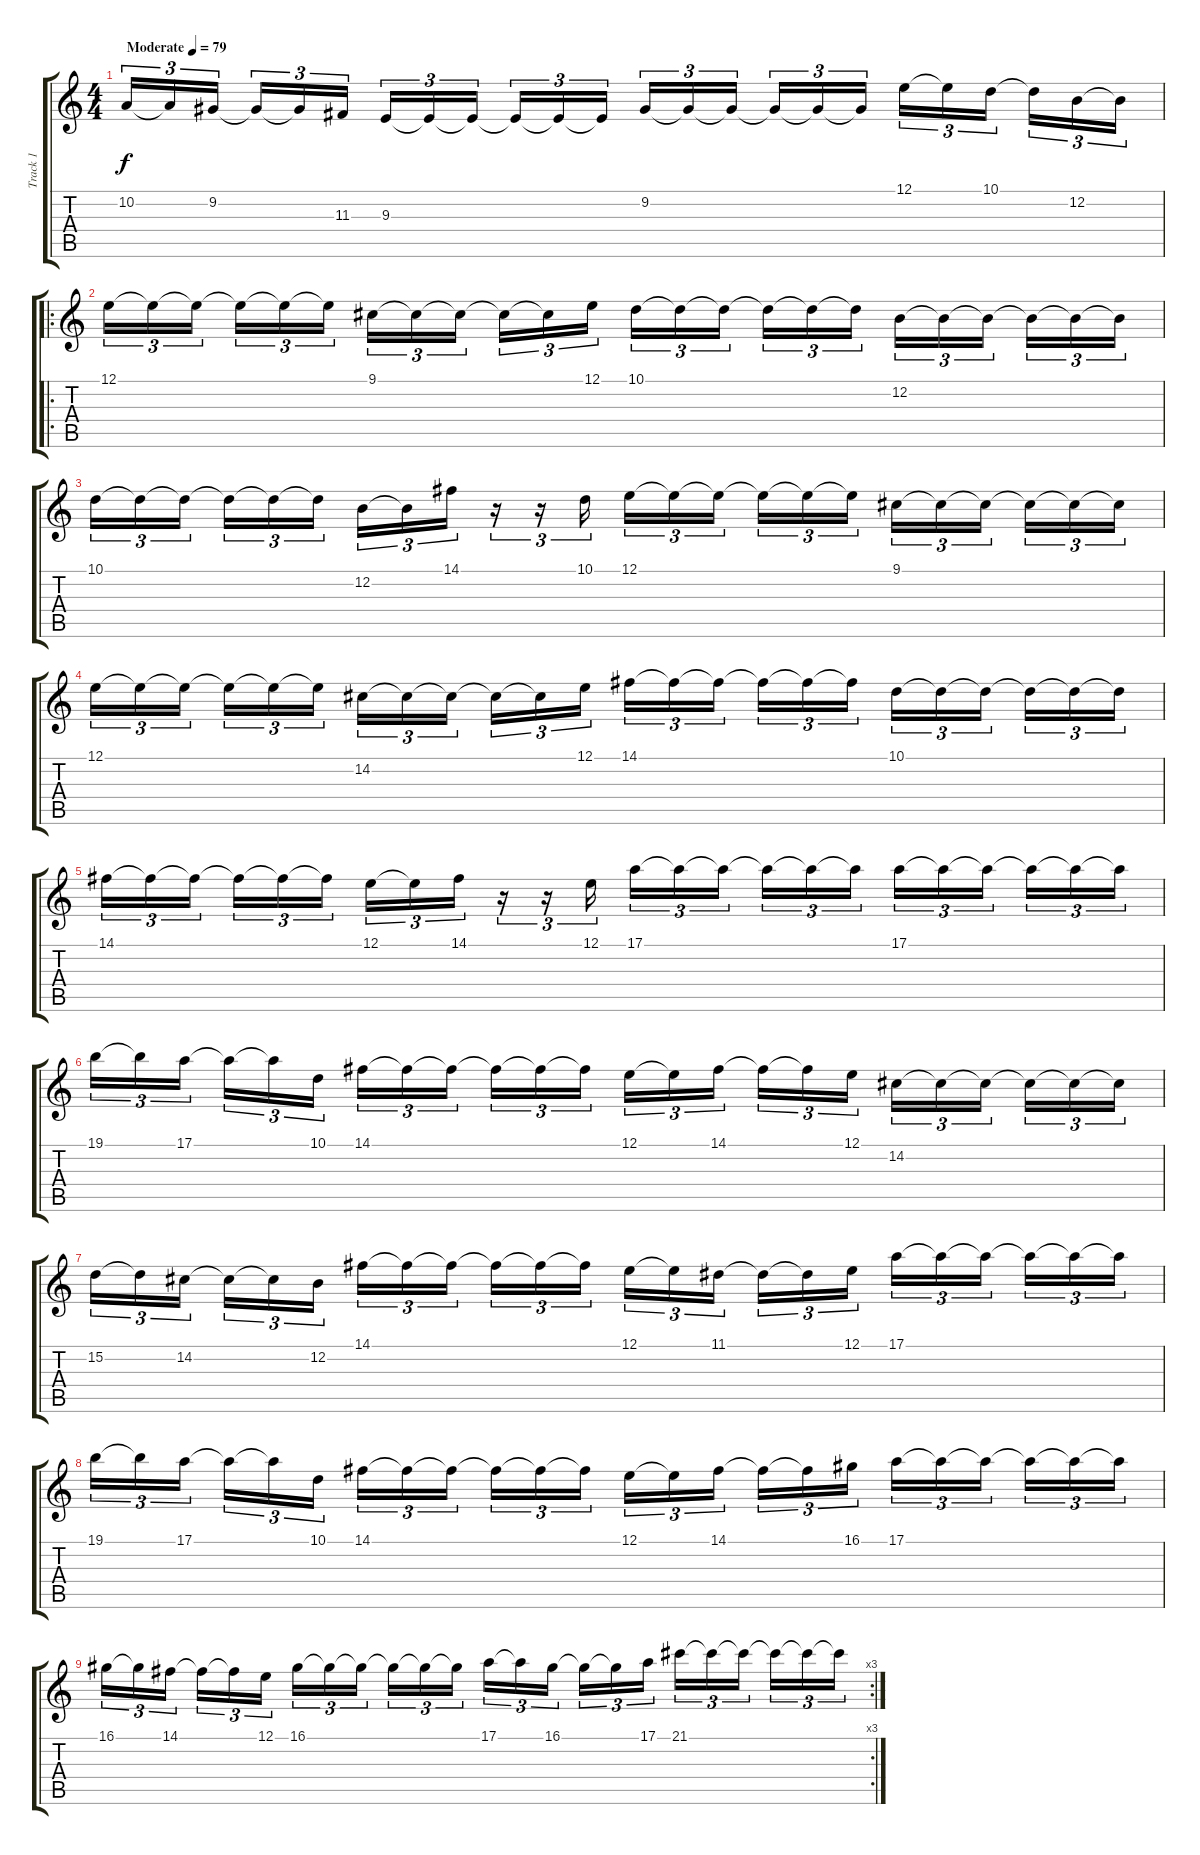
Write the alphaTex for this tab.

\track ("Track 1" "Track 1") {instrument lead5charang}
\staff {score tabs}
\tuning (E4 B3 G3 D3 A2 E2) {hide}
\ts (4 4)
\tempo (79 "Moderate")
\clef g2
\ks c
10.2.16{tu (3 2) dy f instrument lead5charang} 10.2{t}.16{tu (3 2)} 9.2.16{tu (3 2) beam splitsecondary} 9.2{t}.16{tu (3 2)} 9.2{t}.16{tu (3 2)} 11.3.16{tu (3 2)} 9.3.16{tu (3 2)} 9.3{t}.16{tu (3 2)} 9.3{t}.16{tu (3 2) beam splitsecondary} 9.3{t}.16{tu (3 2)} 9.3{t}.16{tu (3 2)} 9.3{t}.16{tu (3 2)} 9.2.16{tu (3 2)} 9.2{t}.16{tu (3 2)} 9.2{t}.16{tu (3 2) beam splitsecondary} 9.2{t}.16{tu (3 2)} 9.2{t}.16{tu (3 2)} 9.2{t}.16{tu (3 2)} 12.1.16{tu (3 2)} 12.1{t}.16{tu (3 2)} 10.1.16{tu (3 2) beam splitsecondary} 10.1{t}.16{tu (3 2)} 12.2.16{tu (3 2)} 12.2{t}.16{tu (3 2)} |
\ro
12.1.16{tu (3 2)} 12.1{t}.16{tu (3 2)} 12.1{t}.16{tu (3 2) beam splitsecondary} 12.1{t}.16{tu (3 2)} 12.1{t}.16{tu (3 2)} 12.1{t}.16{tu (3 2)} 9.1.16{tu (3 2)} 9.1{t}.16{tu (3 2)} 9.1{t}.16{tu (3 2) beam splitsecondary} 9.1{t}.16{tu (3 2)} 9.1{t}.16{tu (3 2)} 12.1.16{tu (3 2)} 10.1.16{tu (3 2)} 10.1{t}.16{tu (3 2)} 10.1{t}.16{tu (3 2) beam splitsecondary} 10.1{t}.16{tu (3 2)} 10.1{t}.16{tu (3 2)} 10.1{t}.16{tu (3 2)} 12.2.16{tu (3 2)} 12.2{t}.16{tu (3 2)} 12.2{t}.16{tu (3 2) beam splitsecondary} 12.2{t}.16{tu (3 2)} 12.2{t}.16{tu (3 2)} 12.2{t}.16{tu (3 2)} |
10.1.16{tu (3 2)} 10.1{t}.16{tu (3 2)} 10.1{t}.16{tu (3 2) beam splitsecondary} 10.1{t}.16{tu (3 2)} 10.1{t}.16{tu (3 2)} 10.1{t}.16{tu (3 2)} 12.2.16{tu (3 2)} 12.2{t}.16{tu (3 2)} 14.1.16{tu (3 2)} r.16{tu (3 2)} r.16{tu (3 2)} 10.1.16{tu (3 2)} 12.1.16{tu (3 2)} 12.1{t}.16{tu (3 2)} 12.1{t}.16{tu (3 2) beam splitsecondary} 12.1{t}.16{tu (3 2)} 12.1{t}.16{tu (3 2)} 12.1{t}.16{tu (3 2)} 9.1.16{tu (3 2)} 9.1{t}.16{tu (3 2)} 9.1{t}.16{tu (3 2) beam splitsecondary} 9.1{t}.16{tu (3 2)} 9.1{t}.16{tu (3 2)} 9.1{t}.16{tu (3 2)} |
12.1.16{tu (3 2)} 12.1{t}.16{tu (3 2)} 12.1{t}.16{tu (3 2) beam splitsecondary} 12.1{t}.16{tu (3 2)} 12.1{t}.16{tu (3 2)} 12.1{t}.16{tu (3 2)} 14.2.16{tu (3 2)} 14.2{t}.16{tu (3 2)} 14.2{t}.16{tu (3 2) beam splitsecondary} 14.2{t}.16{tu (3 2)} 14.2{t}.16{tu (3 2)} 12.1.16{tu (3 2)} 14.1.16{tu (3 2)} 14.1{t}.16{tu (3 2)} 14.1{t}.16{tu (3 2) beam splitsecondary} 14.1{t}.16{tu (3 2)} 14.1{t}.16{tu (3 2)} 14.1{t}.16{tu (3 2)} 10.1.16{tu (3 2)} 10.1{t}.16{tu (3 2)} 10.1{t}.16{tu (3 2) beam splitsecondary} 10.1{t}.16{tu (3 2)} 10.1{t}.16{tu (3 2)} 10.1{t}.16{tu (3 2)} |
14.1.16{tu (3 2)} 14.1{t}.16{tu (3 2)} 14.1{t}.16{tu (3 2) beam splitsecondary} 14.1{t}.16{tu (3 2)} 14.1{t}.16{tu (3 2)} 14.1{t}.16{tu (3 2)} 12.1.16{tu (3 2)} 12.1{t}.16{tu (3 2)} 14.1.16{tu (3 2)} r.16{tu (3 2)} r.16{tu (3 2)} 12.1.16{tu (3 2)} 17.1.16{tu (3 2)} 17.1{t}.16{tu (3 2)} 17.1{t}.16{tu (3 2) beam splitsecondary} 17.1{t}.16{tu (3 2)} 17.1{t}.16{tu (3 2)} 17.1{t}.16{tu (3 2)} 17.1.16{tu (3 2)} 17.1{t}.16{tu (3 2)} 17.1{t}.16{tu (3 2) beam splitsecondary} 17.1{t}.16{tu (3 2)} 17.1{t}.16{tu (3 2)} 17.1{t}.16{tu (3 2)} |
19.1.16{tu (3 2)} 19.1{t}.16{tu (3 2)} 17.1.16{tu (3 2) beam splitsecondary} 17.1{t}.16{tu (3 2)} 17.1{t}.16{tu (3 2)} 10.1.16{tu (3 2)} 14.1.16{tu (3 2)} 14.1{t}.16{tu (3 2)} 14.1{t}.16{tu (3 2) beam splitsecondary} 14.1{t}.16{tu (3 2)} 14.1{t}.16{tu (3 2)} 14.1{t}.16{tu (3 2)} 12.1.16{tu (3 2)} 12.1{t}.16{tu (3 2)} 14.1.16{tu (3 2) beam splitsecondary} 14.1{t}.16{tu (3 2)} 14.1{t}.16{tu (3 2)} 12.1.16{tu (3 2)} 14.2.16{tu (3 2)} 14.2{t}.16{tu (3 2)} 14.2{t}.16{tu (3 2) beam splitsecondary} 14.2{t}.16{tu (3 2)} 14.2{t}.16{tu (3 2)} 14.2{t}.16{tu (3 2)} |
15.2.16{tu (3 2)} 15.2{t}.16{tu (3 2)} 14.2.16{tu (3 2) beam splitsecondary} 14.2{t}.16{tu (3 2)} 14.2{t}.16{tu (3 2)} 12.2.16{tu (3 2)} 14.1.16{tu (3 2)} 14.1{t}.16{tu (3 2)} 14.1{t}.16{tu (3 2) beam splitsecondary} 14.1{t}.16{tu (3 2)} 14.1{t}.16{tu (3 2)} 14.1{t}.16{tu (3 2)} 12.1.16{tu (3 2)} 12.1{t}.16{tu (3 2)} 11.1.16{tu (3 2) beam splitsecondary} 11.1{t}.16{tu (3 2)} 11.1{t}.16{tu (3 2)} 12.1.16{tu (3 2)} 17.1.16{tu (3 2)} 17.1{t}.16{tu (3 2)} 17.1{t}.16{tu (3 2) beam splitsecondary} 17.1{t}.16{tu (3 2)} 17.1{t}.16{tu (3 2)} 17.1{t}.16{tu (3 2)} |
19.1.16{tu (3 2)} 19.1{t}.16{tu (3 2)} 17.1.16{tu (3 2) beam splitsecondary} 17.1{t}.16{tu (3 2)} 17.1{t}.16{tu (3 2)} 10.1.16{tu (3 2)} 14.1.16{tu (3 2)} 14.1{t}.16{tu (3 2)} 14.1{t}.16{tu (3 2) beam splitsecondary} 14.1{t}.16{tu (3 2)} 14.1{t}.16{tu (3 2)} 14.1{t}.16{tu (3 2)} 12.1.16{tu (3 2)} 12.1{t}.16{tu (3 2)} 14.1.16{tu (3 2) beam splitsecondary} 14.1{t}.16{tu (3 2)} 14.1{t}.16{tu (3 2)} 16.1.16{tu (3 2)} 17.1.16{tu (3 2)} 17.1{t}.16{tu (3 2)} 17.1{t}.16{tu (3 2) beam splitsecondary} 17.1{t}.16{tu (3 2)} 17.1{t}.16{tu (3 2)} 17.1{t}.16{tu (3 2)} |
\rc 3
16.1.16{tu (3 2)} 16.1{t}.16{tu (3 2)} 14.1.16{tu (3 2) beam splitsecondary} 14.1{t}.16{tu (3 2)} 14.1{t}.16{tu (3 2)} 12.1.16{tu (3 2)} 16.1.16{tu (3 2)} 16.1{t}.16{tu (3 2)} 16.1{t}.16{tu (3 2) beam splitsecondary} 16.1{t}.16{tu (3 2)} 16.1{t}.16{tu (3 2)} 16.1{t}.16{tu (3 2)} 17.1.16{tu (3 2)} 17.1{t}.16{tu (3 2)} 16.1.16{tu (3 2) beam splitsecondary} 16.1{t}.16{tu (3 2)} 16.1{t}.16{tu (3 2)} 17.1.16{tu (3 2)} 21.1.16{tu (3 2)} 21.1{t}.16{tu (3 2)} 21.1{t}.16{tu (3 2) beam splitsecondary} 21.1{t}.16{tu (3 2)} 21.1{t}.16{tu (3 2)} 21.1{t}.16{tu (3 2)}
